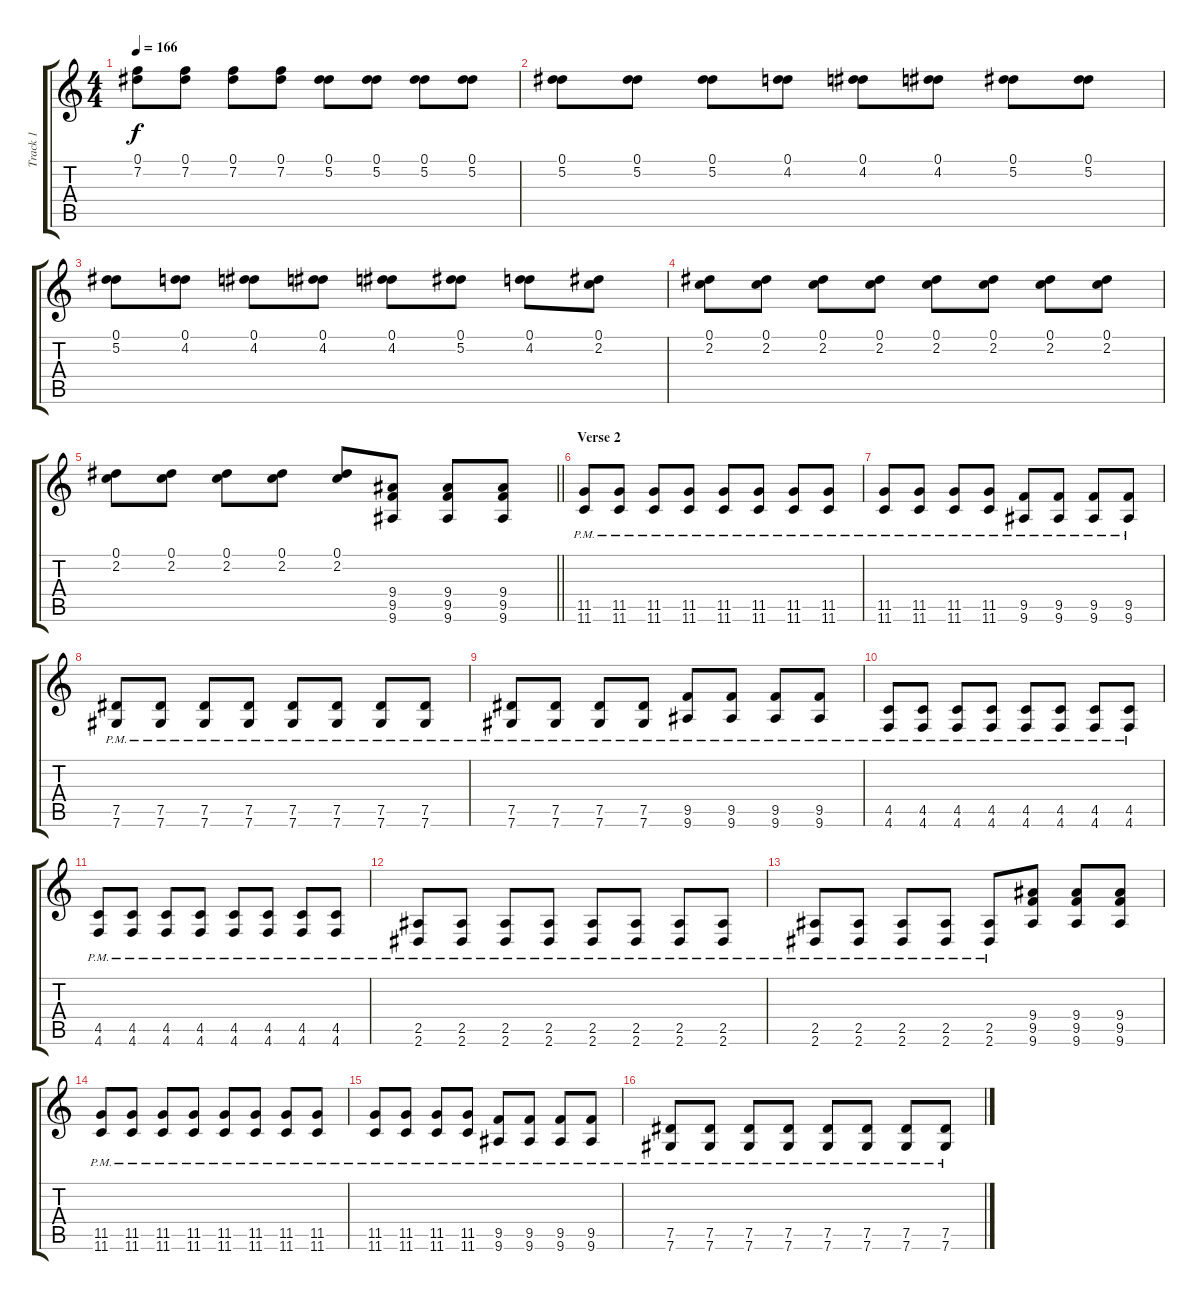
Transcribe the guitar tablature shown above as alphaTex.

\track ("Track 1" "Track 1") {instrument distortionguitar}
\staff {score tabs}
\tuning (Eb4 Bb3 Gb3 Db3 Ab2 Db2) {hide}
\ts (4 4)
\tempo 166
\clef g2
\ks c
(0.1 7.2).8{dy f} (0.1 7.2).8 (0.1 7.2).8 (0.1 7.2).8 (0.1 5.2).8 (0.1 5.2).8 (0.1 5.2).8 (0.1 5.2).8 |
(0.1 5.2).8 (0.1 5.2).8 (0.1 5.2).8 (0.1 4.2).8 (0.1 4.2).8 (0.1 4.2).8 (0.1 5.2).8 (0.1 5.2).8 |
(0.1 5.2).8 (0.1 4.2).8 (0.1 4.2).8 (0.1 4.2).8 (0.1 4.2).8 (0.1 5.2).8 (0.1 4.2).8 (0.1 2.2).8 |
(0.1 2.2).8 (0.1 2.2).8 (0.1 2.2).8 (0.1 2.2).8 (0.1 2.2).8 (0.1 2.2).8 (0.1 2.2).8 (0.1 2.2).8 |
\barLineRight lightlight
(0.1 2.2).8 (0.1 2.2).8 (0.1 2.2).8 (0.1 2.2).8 (0.1 2.2).8 (9.4 9.5 9.6).8 (9.4 9.5 9.6).8 (9.4 9.5 9.6).8 |
\section ("" "Verse 2")
(11.5{pm} 11.6{pm}).8 (11.5{pm} 11.6{pm}).8 (11.5{pm} 11.6{pm}).8 (11.5{pm} 11.6{pm}).8 (11.5{pm} 11.6{pm}).8 (11.5{pm} 11.6{pm}).8 (11.5{pm} 11.6{pm}).8 (11.5{pm} 11.6{pm}).8 |
(11.5{pm} 11.6{pm}).8 (11.5{pm} 11.6{pm}).8 (11.5{pm} 11.6{pm}).8 (11.5{pm} 11.6{pm}).8 (9.5{pm} 9.6{pm}).8 (9.5{pm} 9.6{pm}).8 (9.5{pm} 9.6{pm}).8 (9.5{pm} 9.6{pm}).8 |
(7.5{pm} 7.6{pm}).8 (7.5{pm} 7.6{pm}).8 (7.5{pm} 7.6{pm}).8 (7.5{pm} 7.6{pm}).8 (7.5{pm} 7.6{pm}).8 (7.5{pm} 7.6{pm}).8 (7.5{pm} 7.6{pm}).8 (7.5{pm} 7.6{pm}).8 |
(7.5{pm} 7.6{pm}).8 (7.5{pm} 7.6{pm}).8 (7.5{pm} 7.6{pm}).8 (7.5{pm} 7.6{pm}).8 (9.5{pm} 9.6{pm}).8 (9.5{pm} 9.6{pm}).8 (9.5{pm} 9.6{pm}).8 (9.5{pm} 9.6{pm}).8 |
(4.5{pm} 4.6{pm}).8 (4.5{pm} 4.6{pm}).8 (4.5{pm} 4.6{pm}).8 (4.5{pm} 4.6{pm}).8 (4.5{pm} 4.6{pm}).8 (4.5{pm} 4.6{pm}).8 (4.5{pm} 4.6{pm}).8 (4.5{pm} 4.6{pm}).8 |
(4.5{pm} 4.6{pm}).8 (4.5{pm} 4.6{pm}).8 (4.5{pm} 4.6{pm}).8 (4.5{pm} 4.6{pm}).8 (4.5{pm} 4.6{pm}).8 (4.5{pm} 4.6{pm}).8 (4.5{pm} 4.6{pm}).8 (4.5{pm} 4.6{pm}).8 |
(2.5{pm} 2.6{pm}).8 (2.5{pm} 2.6{pm}).8 (2.5{pm} 2.6{pm}).8 (2.5{pm} 2.6{pm}).8 (2.5{pm} 2.6{pm}).8 (2.5{pm} 2.6{pm}).8 (2.5{pm} 2.6{pm}).8 (2.5{pm} 2.6{pm}).8 |
(2.5{pm} 2.6{pm}).8 (2.5{pm} 2.6{pm}).8 (2.5{pm} 2.6{pm}).8 (2.5{pm} 2.6{pm}).8 (2.5{pm} 2.6{pm}).8 (9.4 9.5 9.6).8 (9.4 9.5 9.6).8 (9.4 9.5 9.6).8 |
(11.5{pm} 11.6{pm}).8 (11.5{pm} 11.6{pm}).8 (11.5{pm} 11.6{pm}).8 (11.5{pm} 11.6{pm}).8 (11.5{pm} 11.6{pm}).8 (11.5{pm} 11.6{pm}).8 (11.5{pm} 11.6{pm}).8 (11.5{pm} 11.6{pm}).8 |
(11.5{pm} 11.6{pm}).8 (11.5{pm} 11.6{pm}).8 (11.5{pm} 11.6{pm}).8 (11.5{pm} 11.6{pm}).8 (9.5{pm} 9.6{pm}).8 (9.5{pm} 9.6{pm}).8 (9.5{pm} 9.6{pm}).8 (9.5{pm} 9.6{pm}).8 |
(7.5{pm} 7.6{pm}).8 (7.5{pm} 7.6{pm}).8 (7.5{pm} 7.6{pm}).8 (7.5{pm} 7.6{pm}).8 (7.5{pm} 7.6{pm}).8 (7.5{pm} 7.6{pm}).8 (7.5{pm} 7.6{pm}).8 (7.5{pm} 7.6{pm}).8
